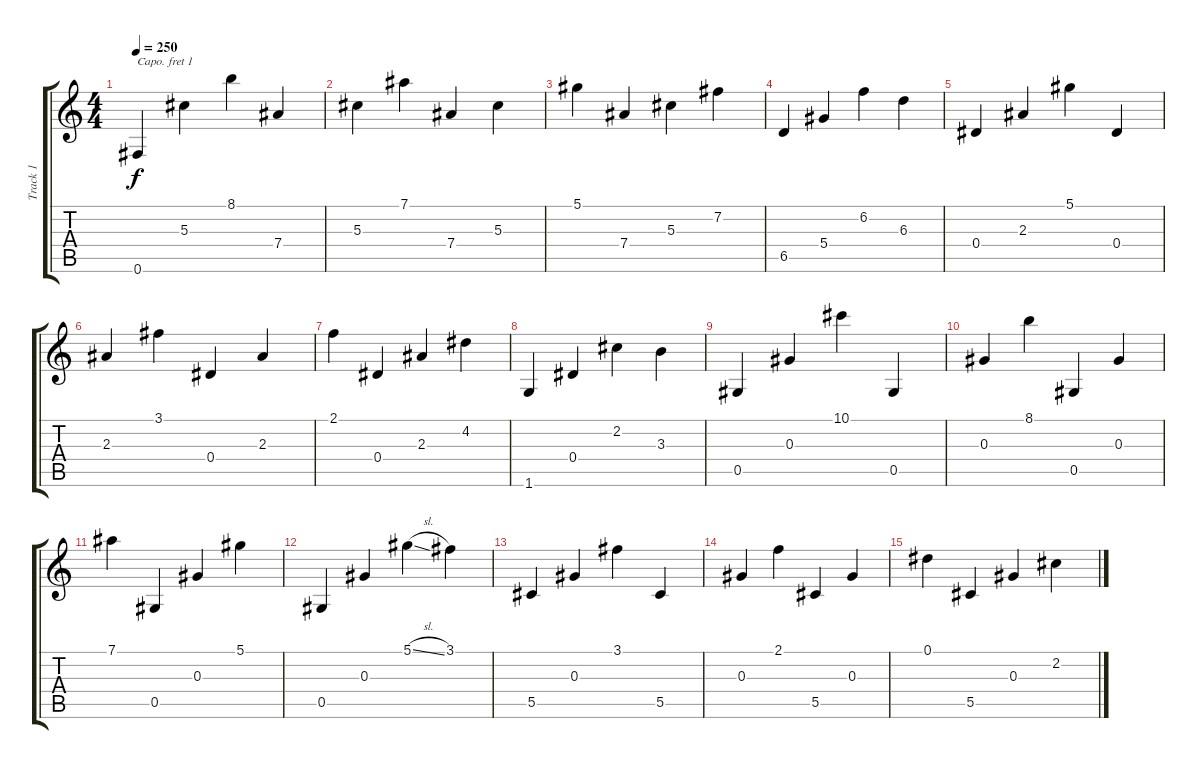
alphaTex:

\track ("Track 1" "Track 1") {instrument acousticguitarsteel}
\staff {score tabs}
\capo 1
\tuning (D4 Bb3 G3 D3 G2 F2) {hide}
\ts (4 4)
\tempo 250
\clef g2
\ks c
0.6.4{dy f} 5.3.4 8.1.4 7.4.4 |
5.3.4 7.1.4 7.4.4 5.3.4 |
5.1.4 7.4.4 5.3.4 7.2.4 |
6.5.4 5.4.4 6.2.4 6.3.4 |
0.4.4 2.3.4 5.1.4 0.4.4 |
2.3.4 3.1.4 0.4.4 2.3.4 |
2.1.4 0.4.4 2.3.4 4.2.4 |
1.6.4 0.4.4 2.2.4 3.3.4 |
0.5.4 0.3.4 10.1.4 0.5.4 |
0.3.4 8.1.4 0.5.4 0.3.4 |
7.1.4 0.5.4 0.3.4 5.1.4 |
0.5.4 0.3.4 5.1{sl}.4 3.1.4 |
5.5.4 0.3.4 3.1.4 5.5.4 |
0.3.4 2.1.4 5.5.4 0.3.4 |
0.1.4 5.5.4 0.3.4 2.2.4
